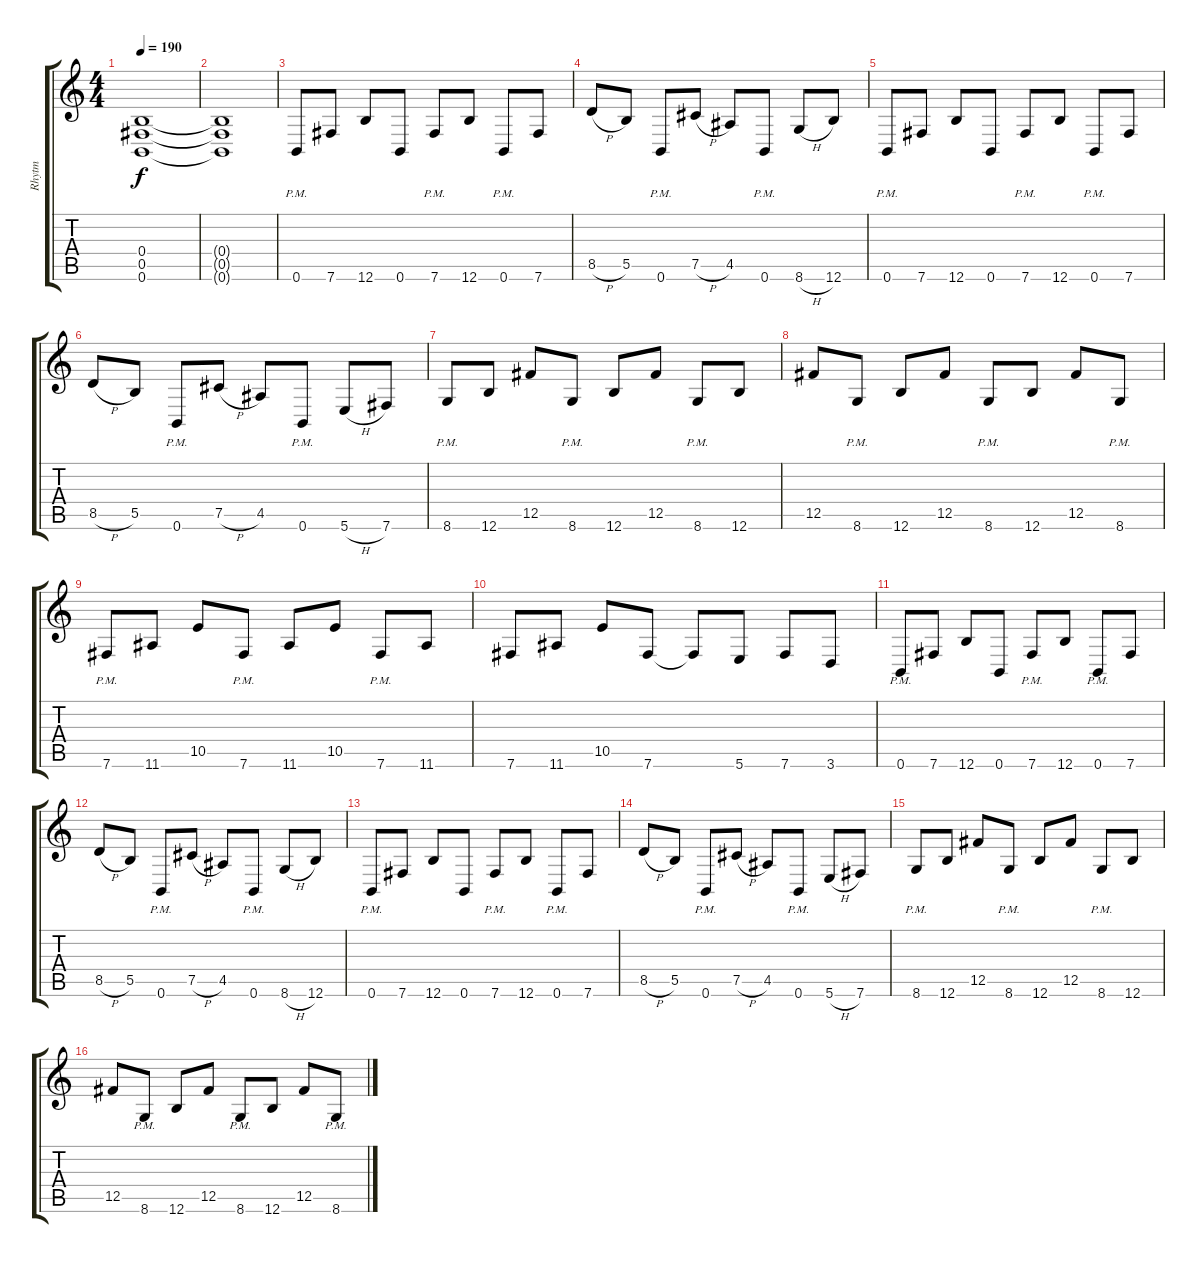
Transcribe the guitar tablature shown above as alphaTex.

\track ("Rhytm" "Rhytm") {instrument distortionguitar}
\staff {score tabs}
\tuning (Db4 Ab3 E3 B2 Gb2 B1) {hide}
\ts (4 4)
\tempo 190
\clef g2
\ks c
(0.4 0.5 0.6).1{dy f} |
(0.4{t} 0.5{t} 0.6{t}).1 |
0.6{pm}.8 7.6.8 12.6.8 0.6.8 7.6{pm}.8 12.6.8 0.6{pm}.8 7.6.8 |
8.5{h}.8 5.5.8 0.6{pm}.8 7.5{h}.8 4.5.8 0.6{pm}.8 8.6{h}.8 12.6.8 |
0.6{pm}.8 7.6.8 12.6.8 0.6.8 7.6{pm}.8 12.6.8 0.6{pm}.8 7.6.8 |
8.5{h}.8 5.5.8 0.6{pm}.8 7.5{h}.8 4.5.8 0.6{pm}.8 5.6{h}.8 7.6.8 |
8.6{pm}.8 12.6.8 12.5.8 8.6{pm}.8 12.6.8 12.5.8 8.6{pm}.8 12.6.8 |
12.5.8 8.6{pm}.8 12.6.8 12.5.8 8.6{pm}.8 12.6.8 12.5.8 8.6{pm}.8 |
7.6{pm}.8 11.6.8 10.5.8 7.6{pm}.8 11.6.8 10.5.8 7.6{pm}.8 11.6.8 |
7.6.8 11.6.8 10.5.8 7.6.8 7.6{t}.8 5.6.8 7.6.8 3.6.8 |
0.6{pm}.8 7.6.8 12.6.8 0.6.8 7.6{pm}.8 12.6.8 0.6{pm}.8 7.6.8 |
8.5{h}.8 5.5.8 0.6{pm}.8 7.5{h}.8 4.5.8 0.6{pm}.8 8.6{h}.8 12.6.8 |
0.6{pm}.8 7.6.8 12.6.8 0.6.8 7.6{pm}.8 12.6.8 0.6{pm}.8 7.6.8 |
8.5{h}.8 5.5.8 0.6{pm}.8 7.5{h}.8 4.5.8 0.6{pm}.8 5.6{h}.8 7.6.8 |
8.6{pm}.8 12.6.8 12.5.8 8.6{pm}.8 12.6.8 12.5.8 8.6{pm}.8 12.6.8 |
12.5.8 8.6{pm}.8 12.6.8 12.5.8 8.6{pm}.8 12.6.8 12.5.8 8.6{pm}.8
